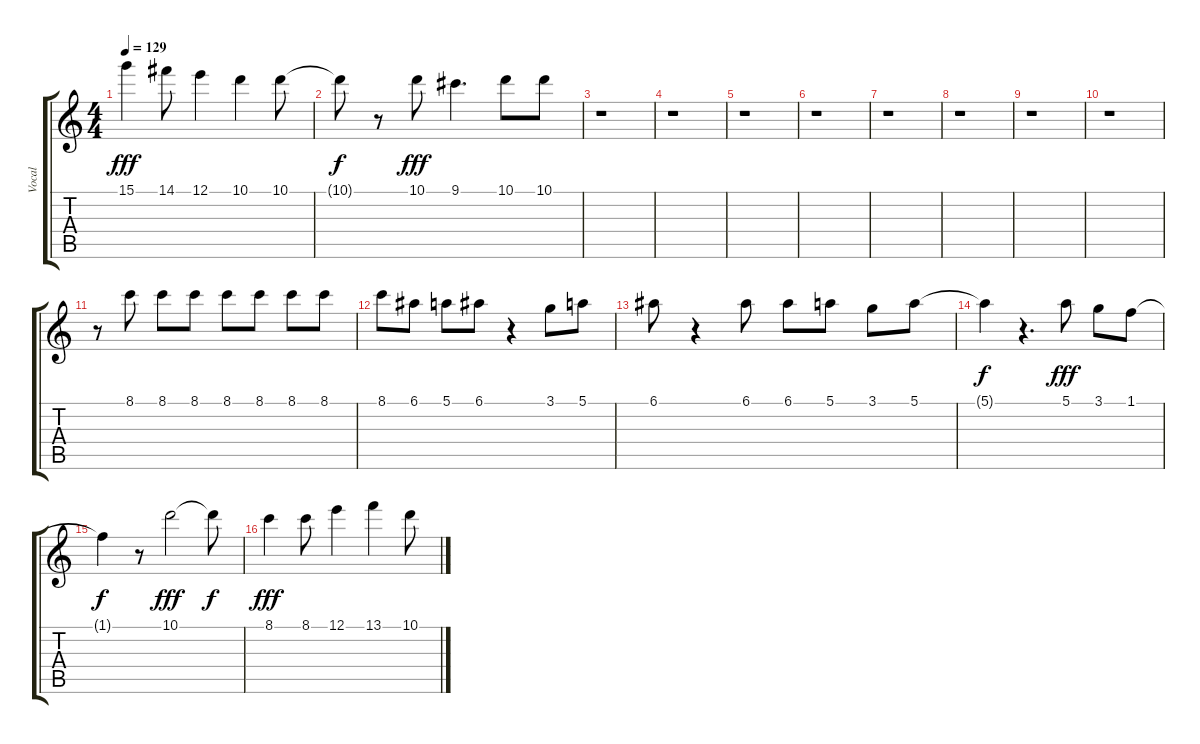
\track ("Vocal" "Vocal") {instrument electricguitarmuted}
\staff {score tabs}
\tuning (E4 B3 G3 D3 A2 E2) {hide}
\ts (4 4)
\tempo 129
\clef g2
\ks c
15.1.4{dy fff} 14.1.8 12.1.4 10.1.4 10.1.8 |
10.1{t}.8{dy f} r.8 10.1.8{dy fff} 9.1.4{d} 10.1.8 10.1.8 |
r.1 |
r.1 |
r.1 |
r.1 |
r.1 |
r.1 |
r.1 |
r.1 |
r.8 8.1.8 8.1.8 8.1.8 8.1.8 8.1.8 8.1.8 8.1.8 |
8.1.8 6.1.8 5.1.8 6.1.8 r.4 3.1.8 5.1.8 |
6.1.8 r.4 6.1.8 6.1.8 5.1.8 3.1.8 5.1.8 |
5.1{t}.4{dy f} r.4{d} 5.1.8{dy fff} 3.1.8 1.1.8 |
1.1{t}.4{dy f} r.8 10.1.2{dy fff} 10.1{t}.8{dy f} |
8.1.4{dy fff} 8.1.8 12.1.4 13.1.4 10.1.8
